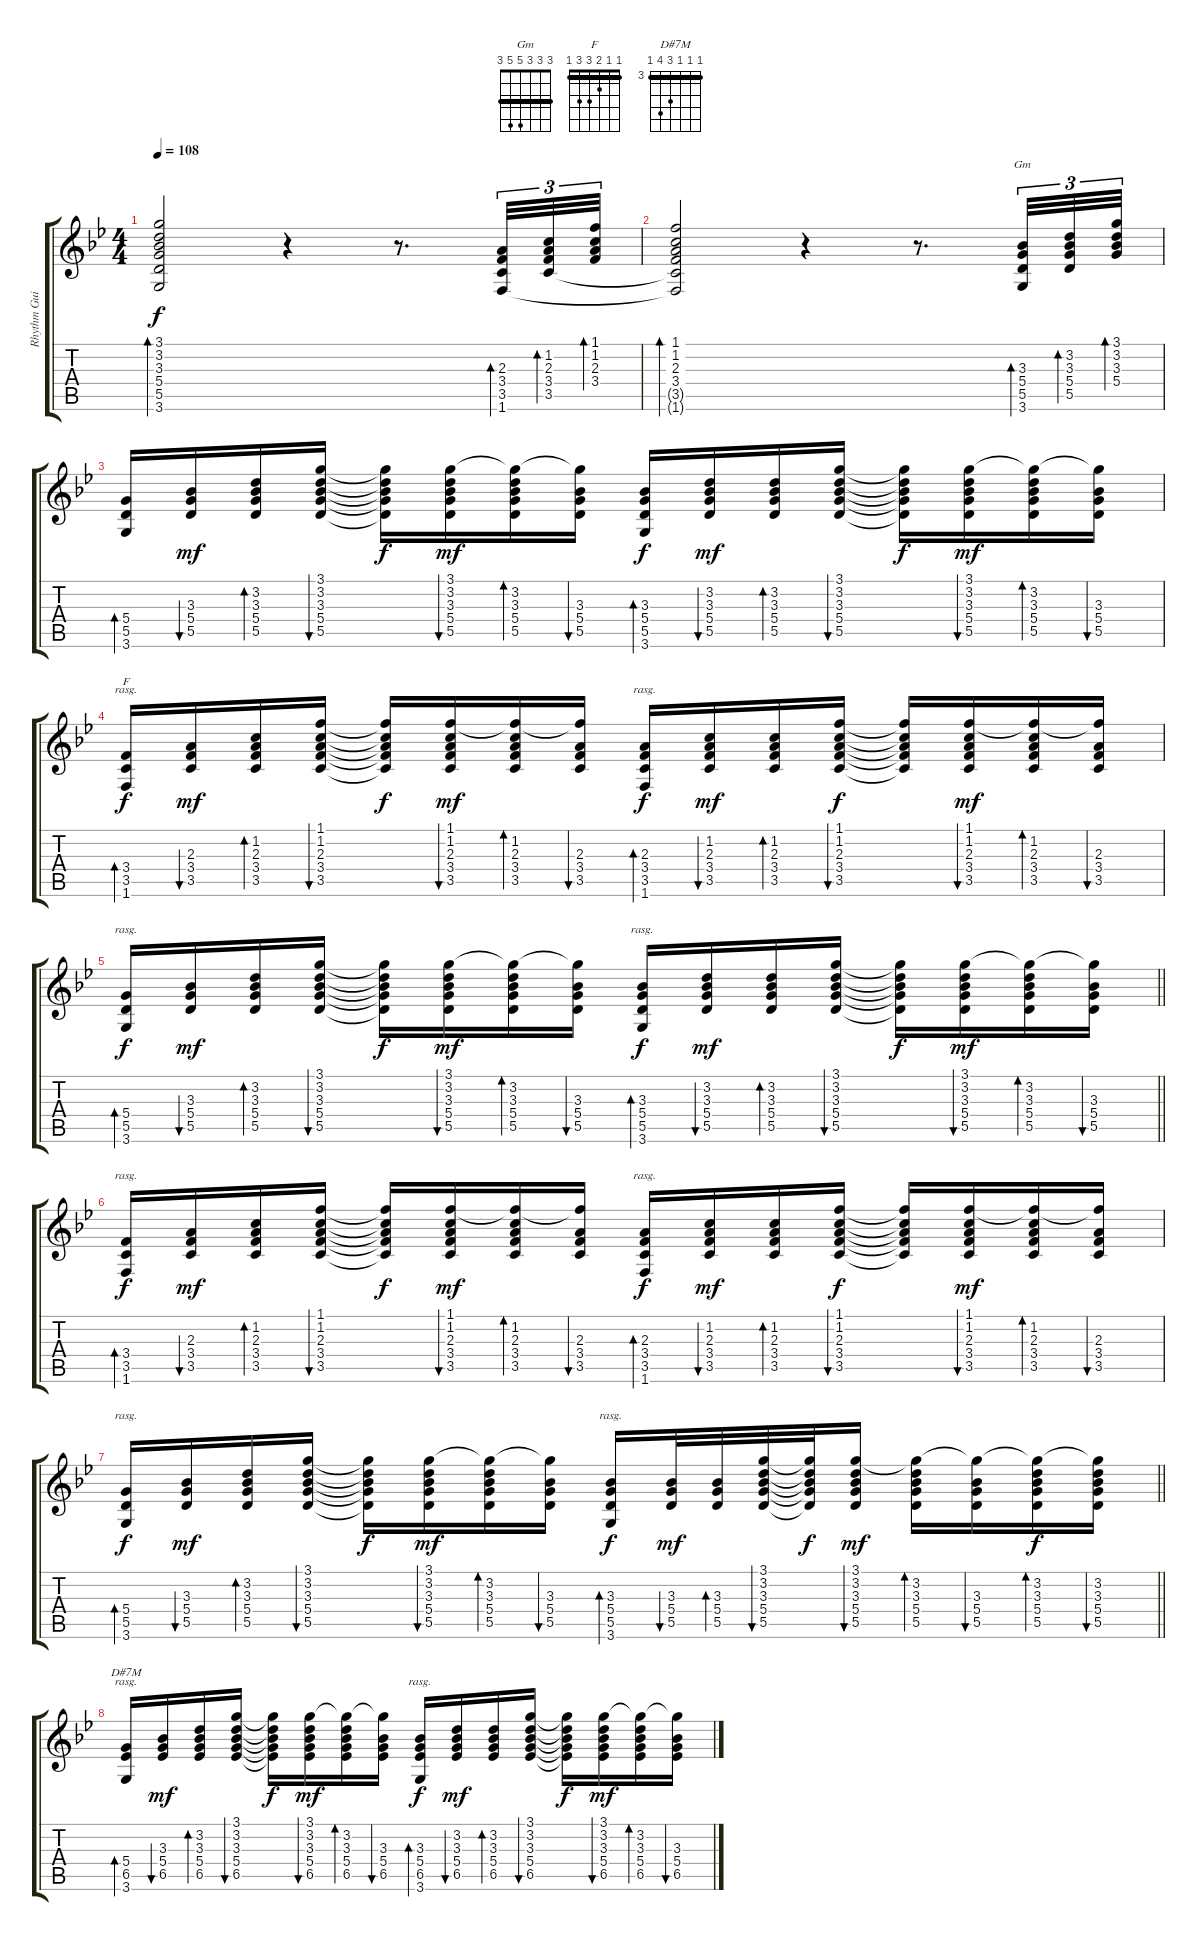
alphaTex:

\track ("Rhythm Guitar 2" "Rhythm Gui") {instrument acousticguitarsteel}
\staff {score tabs}
\tuning (E4 B3 G3 D3 A2 E2) {hide}
\chord ("Gm" 3 3 3 5 5 3) {barre 3}
\chord ("F" 1 1 2 3 3 1) {barre 1}
\chord ("D#7M" 3 3 3 5 6 3) {firstfret 3 barre 3}
\ts (4 4)
\tempo 108
\clef g2
\ks gminor
(3.1 3.2 3.3 5.4 5.5{t} 3.6{t}).2{bd 120 dy f} r.4 r.8{d} (2.3 3.4 3.5 1.6).32{tu (3 2) bd 120} (1.2 2.3 3.4 3.5).32{tu (3 2) bd 120} (1.1 1.2 2.3 3.4).32{tu (3 2) bd 120} |
(1.1 1.2 2.3 3.4 3.5{t} 1.6{t}).2{bd 120} r.4 r.8{d} (3.3 5.4 5.5 3.6).32{tu (3 2) bd 120 ch "Gm"} (3.2 3.3 5.4 5.5).32{tu (3 2) bd 120} (3.1 3.2 3.3 5.4).32{tu (3 2) bd 120} |
(5.4 5.5 3.6).16{bd 30} (3.3 5.4 5.5).16{bu 30 dy mf} (3.2 3.3 5.4 5.5).16{bd 30} (3.1 3.2 3.3 5.4 5.5).16{bu 60} (3.1{t} 3.2{t} 3.3{t} 5.4{t} 5.5{t}).16{dy f} (3.1 3.2 3.3 5.4 5.5).16{bu 120 dy mf} (3.1{t} 3.2 3.3 5.4 5.5).16{bd 120} (3.1{t} 3.3 5.4 5.5).16{bu 120} (3.3 5.4 5.5 3.6).16{bd 30 dy f} (3.2 3.3 5.4 5.5).16{bu 30 dy mf} (3.2 3.3 5.4 5.5).16{bd 30} (3.1 3.2 3.3 5.4 5.5).16{bu 30} (3.1{t} 3.2{t} 3.3{t} 5.4{t} 5.5{t}).16{dy f} (3.1 3.2 3.3 5.4 5.5).16{bu 30 dy mf} (3.1{t} 3.2 3.3 5.4 5.5).16{bd 30} (3.1{t} 3.3 5.4 5.5).16{bu 30} |
(3.4 3.5 1.6).16{bd 120 ch "F" rasg ii dy f} (2.3 3.4 3.5).16{bu 30 dy mf} (1.2 2.3 3.4 3.5).16{bd 30} (1.1 1.2 2.3 3.4 3.5).16{bu 60} (1.1{t} 1.2{t} 2.3{t} 3.4{t} 3.5{t}).16{dy f} (1.1 1.2 2.3 3.4 3.5).16{bu 120 dy mf} (1.1{t} 1.2 2.3 3.4 3.5).16{bd 120} (1.1{t} 2.3 3.4 3.5).16{bu 120} (2.3 3.4 3.5 1.6).16{bd 120 rasg ii dy f} (1.2 2.3 3.4 3.5).16{bu 30 dy mf} (1.2 2.3 3.4 3.5).16{bd 30} (1.1 1.2 2.3 3.4 3.5).16{bu 30 dy f} (1.1{t} 1.2{t} 2.3{t} 3.4{t} 3.5{t}).16 (1.1 1.2 2.3 3.4 3.5).16{bu 30 dy mf} (1.1{t} 1.2 2.3 3.4 3.5).16{bd 30} (1.1{t} 2.3 3.4 3.5).16{bu 30} |
\barLineRight lightlight
(5.4 5.5 3.6).16{bd 120 rasg ii dy f} (3.3 5.4 5.5).16{bu 30 dy mf} (3.2 3.3 5.4 5.5).16{bd 30} (3.1 3.2 3.3 5.4 5.5).16{bu 60} (3.1{t} 3.2{t} 3.3{t} 5.4{t} 5.5{t}).16{dy f} (3.1 3.2 3.3 5.4 5.5).16{bu 120 dy mf} (3.1{t} 3.2 3.3 5.4 5.5).16{bd 120} (3.1{t} 3.3 5.4 5.5).16{bu 120} (3.3 5.4 5.5 3.6).16{bd 120 rasg ii dy f} (3.2 3.3 5.4 5.5).16{bu 30 dy mf} (3.2 3.3 5.4 5.5).16{bd 30} (3.1 3.2 3.3 5.4 5.5).16{bu 30} (3.1{t} 3.2{t} 3.3{t} 5.4{t} 5.5{t}).16{dy f} (3.1 3.2 3.3 5.4 5.5).16{bu 30 dy mf} (3.1{t} 3.2 3.3 5.4 5.5).16{bd 30} (3.1{t} 3.3 5.4 5.5).16{bu 30} |
(3.4 3.5 1.6).16{bd 120 rasg ii dy f} (2.3 3.4 3.5).16{bu 30 dy mf} (1.2 2.3 3.4 3.5).16{bd 30} (1.1 1.2 2.3 3.4 3.5).16{bu 60} (1.1{t} 1.2{t} 2.3{t} 3.4{t} 3.5{t}).16{dy f} (1.1 1.2 2.3 3.4 3.5).16{bu 120 dy mf} (1.1{t} 1.2 2.3 3.4 3.5).16{bd 120} (1.1{t} 2.3 3.4 3.5).16{bu 120} (2.3 3.4 3.5 1.6).16{bd 120 rasg ii dy f} (1.2 2.3 3.4 3.5).16{bu 30 dy mf} (1.2 2.3 3.4 3.5).16{bd 30} (1.1 1.2 2.3 3.4 3.5).16{bu 30 dy f} (1.1{t} 1.2{t} 2.3{t} 3.4{t} 3.5{t}).16 (1.1 1.2 2.3 3.4 3.5).16{bu 30 dy mf} (1.1{t} 1.2 2.3 3.4 3.5).16{bd 30} (1.1{t} 2.3 3.4 3.5).16{bu 30} |
\barLineRight lightlight
(5.4 5.5 3.6).16{bd 120 rasg ii dy f} (3.3 5.4 5.5).16{bu 30 dy mf} (3.2 3.3 5.4 5.5).16{bd 30} (3.1 3.2 3.3 5.4 5.5).16{bu 60} (3.1{t} 3.2{t} 3.3{t} 5.4{t} 5.5{t}).16{dy f} (3.1 3.2 3.3 5.4 5.5).16{bu 120 dy mf} (3.1{t} 3.2 3.3 5.4 5.5).16{bd 120} (3.1{t} 3.3 5.4 5.5).16{bu 120} (3.3 5.4 5.5 3.6).16{bd 60 rasg ii dy f} (3.3 5.4 5.5).32{bu 30 dy mf} (3.3 5.4 5.5).32{bd 30} (3.1 3.2 3.3 5.4 5.5).32{bu 30} (3.1{t} 3.2{t} 3.3{t} 5.4{t} 5.5{t}).32{dy f} (3.1 3.2 3.3 5.4 5.5).16{bu 30 dy mf} (3.1{t} 3.2 3.3 5.4 5.5).16{bd 30} (3.1{t} 3.3 5.4 5.5).16{bu 30} (3.1{t} 3.2 3.3 5.4 5.5).16{bd 60 dy f} (3.1{t} 3.2 3.3 5.4 5.5).16{bu 60} |
\section ("" "")
(5.4 6.5 3.6).16{bd 120 ch "D#7M" rasg ii} (3.3 5.4 6.5).16{bu 30 dy mf} (3.2 3.3 5.4 6.5).16{bd 30} (3.1 3.2 3.3 5.4 6.5).16{bu 60} (3.1{t} 3.2{t} 3.3{t} 5.4{t} 6.5{t}).16{dy f} (3.1 3.2 3.3 5.4 6.5).16{bu 120 dy mf} (3.1{t} 3.2 3.3 5.4 6.5).16{bd 120} (3.1{t} 3.3 5.4 6.5).16{bu 120} (3.3 5.4 6.5 3.6).16{bd 120 rasg ii dy f} (3.2 3.3 5.4 6.5).16{bu 30 dy mf} (3.2 3.3 5.4 6.5).16{bd 30} (3.1 3.2 3.3 5.4 6.5).16{bu 30} (3.1{t} 3.2{t} 3.3{t} 5.4{t} 6.5{t}).16{dy f} (3.1 3.2 3.3 5.4 6.5).16{bu 30 dy mf} (3.1{t} 3.2 3.3 5.4 6.5).16{bd 30} (3.1{t} 3.3 5.4 6.5).16{bu 30}
